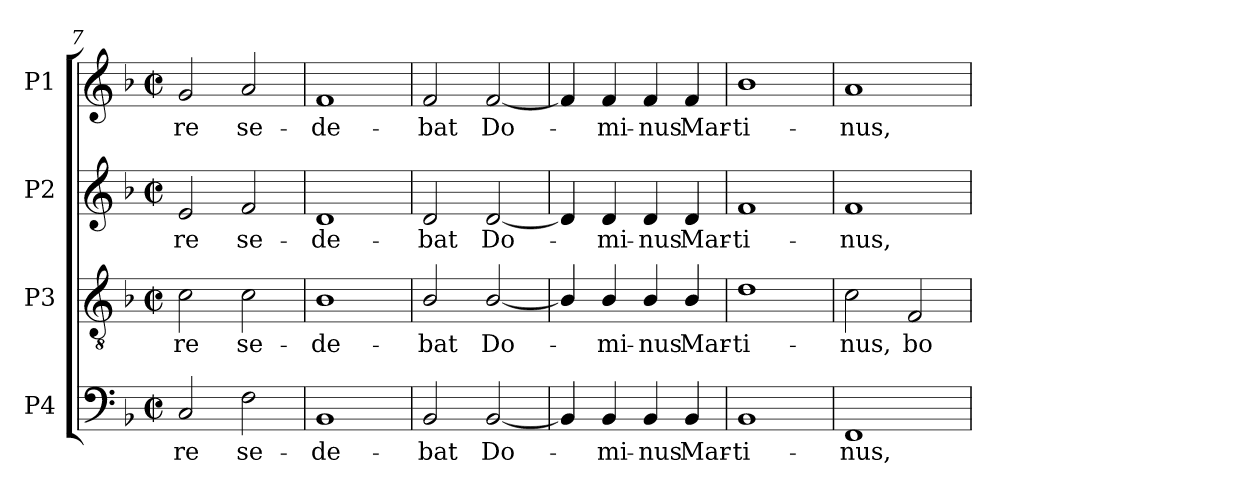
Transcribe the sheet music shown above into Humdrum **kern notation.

**kern	**text	**kern	**text	**kern	**text	**kern	**text
*part4	*part4	*part3	*part3	*part2	*part2	*part1	*part1
*staff4	*staff4	*staff3	*staff3	*staff2	*staff2	*staff1	*staff1
*I"P4	*	*I"P3	*	*I"P2	*	*I"P1	*
*clefF4	*	*clefGv2	*	*clefG2	*	*clefG2	*
*	*	*ITrd7c12	*	*	*	*	*
*k[b-]	*	*k[b-]	*	*k[b-]	*	*k[b-]	*
*F:	*	*F:	*	*F:	*	*F:	*
*M2/2	*	*M2/2	*	*M2/2	*	*M2/2	*
*met(c|)	*	*met(c|)	*	*met(c|)	*	*met(c|)	*
=7	=7	=7	=7	=7	=7	=7	=7
!	!LO:LY:b:color=#000000	!	!	!	!	!	!
!	!	!	!LO:LY:b:color=#000000	!	!	!	!
!	!	!	!	!	!LO:LY:b:color=#000000	!	!
!	!	!	!	!	!	!	!LO:LY:b:color=#000000
2Ci/	-re	2Ci\	-re	2ei/	-re	2gi/	-re
!	!LO:LY:b:color=#000000	!	!	!	!	!	!
!	!	!	!LO:LY:b:color=#000000	!	!	!	!
!	!	!	!	!	!LO:LY:b:color=#000000	!	!
!	!	!	!	!	!	!	!LO:LY:b:color=#000000
2Fi\	se-	2Ci\	se-	2fi/	se-	2ai/	se-
=8	=8	=8	=8	=8	=8	=8	=8
!	!LO:LY:b:color=#000000	!	!	!	!	!	!
!	!	!	!LO:LY:b:color=#000000	!	!	!	!
!	!	!	!	!	!LO:LY:b:color=#000000	!	!
!	!	!	!	!	!	!	!LO:LY:b:color=#000000
1BB-i	-de-	1BB-i	-de-	1di	-de-	1fi	-de-
=9	=9	=9	=9	=9	=9	=9	=9
!	!LO:LY:b:color=#000000	!	!	!	!	!	!
!	!	!	!LO:LY:b:color=#000000	!	!	!	!
!	!	!	!	!	!LO:LY:b:color=#000000	!	!
!	!	!	!	!	!	!	!LO:LY:b:color=#000000
2BB-i/	-bat	2BB-i/	-bat	2di/	-bat	2fi/	-bat
!	!LO:LY:b:color=#000000	!	!	!	!	!	!
!	!	!	!LO:LY:b:color=#000000	!	!	!	!
!	!	!	!	!	!LO:LY:b:color=#000000	!	!
!	!	!	!	!	!	!	!LO:LY:b:color=#000000
[<2BB-i/	Do-	[<2BB-i/	Do-	[<2di/	Do-	[<2fi/	Do-
!!LO:LB:g=z
=10	=10	=10	=10	=10	=10	=10	=10
4BB-i/]	.	4BB-i/]	.	4di/]	.	4fi/]	.
!	!LO:LY:b:color=#000000	!	!	!	!	!	!
!	!	!	!LO:LY:b:color=#000000	!	!	!	!
!	!	!	!	!	!LO:LY:b:color=#000000	!	!
!	!	!	!	!	!	!	!LO:LY:b:color=#000000
4BB-i/	-mi-	4BB-i/	-mi-	4di/	-mi-	4fi/	-mi-
!	!LO:LY:b:color=#000000	!	!	!	!	!	!
!	!	!	!LO:LY:b:color=#000000	!	!	!	!
!	!	!	!	!	!LO:LY:b:color=#000000	!	!
!	!	!	!	!	!	!	!LO:LY:b:color=#000000
4BB-i/	-nus	4BB-i/	-nus	4di/	-nus	4fi/	-nus
!	!LO:LY:b:color=#000000	!	!	!	!	!	!
!	!	!	!LO:LY:b:color=#000000	!	!	!	!
!	!	!	!	!	!LO:LY:b:color=#000000	!	!
!	!	!	!	!	!	!	!LO:LY:b:color=#000000
4BB-i/	Mar-	4BB-i/	Mar-	4di/	Mar-	4fi/	Mar-
=11	=11	=11	=11	=11	=11	=11	=11
!	!LO:LY:b:color=#000000	!	!	!	!	!	!
!	!	!	!LO:LY:b:color=#000000	!	!	!	!
!	!	!	!	!	!LO:LY:b:color=#000000	!	!
!	!	!	!	!	!	!	!LO:LY:b:color=#000000
1BB-i	-ti-	1Di	-ti-	1fi	-ti-	1b-i	-ti-
=12	=12	=12	=12	=12	=12	=12	=12
!	!LO:LY:b:color=#000000	!	!	!	!	!	!
!	!	!	!LO:LY:b:color=#000000	!	!	!	!
!	!	!	!	!	!LO:LY:b:color=#000000	!	!
!	!	!	!	!	!	!	!LO:LY:b:color=#000000
1FFi	-nus,	2Ci\	-nus,	1fi	-nus,	1ai	-nus,
!	!	!	!LO:LY:b:color=#000000	!	!	!	!
.	.	2FFi/	bo-	.	.	.	.
=	=	=	=	=	=	=	=
*-	*-	*-	*-	*-	*-	*-	*-
